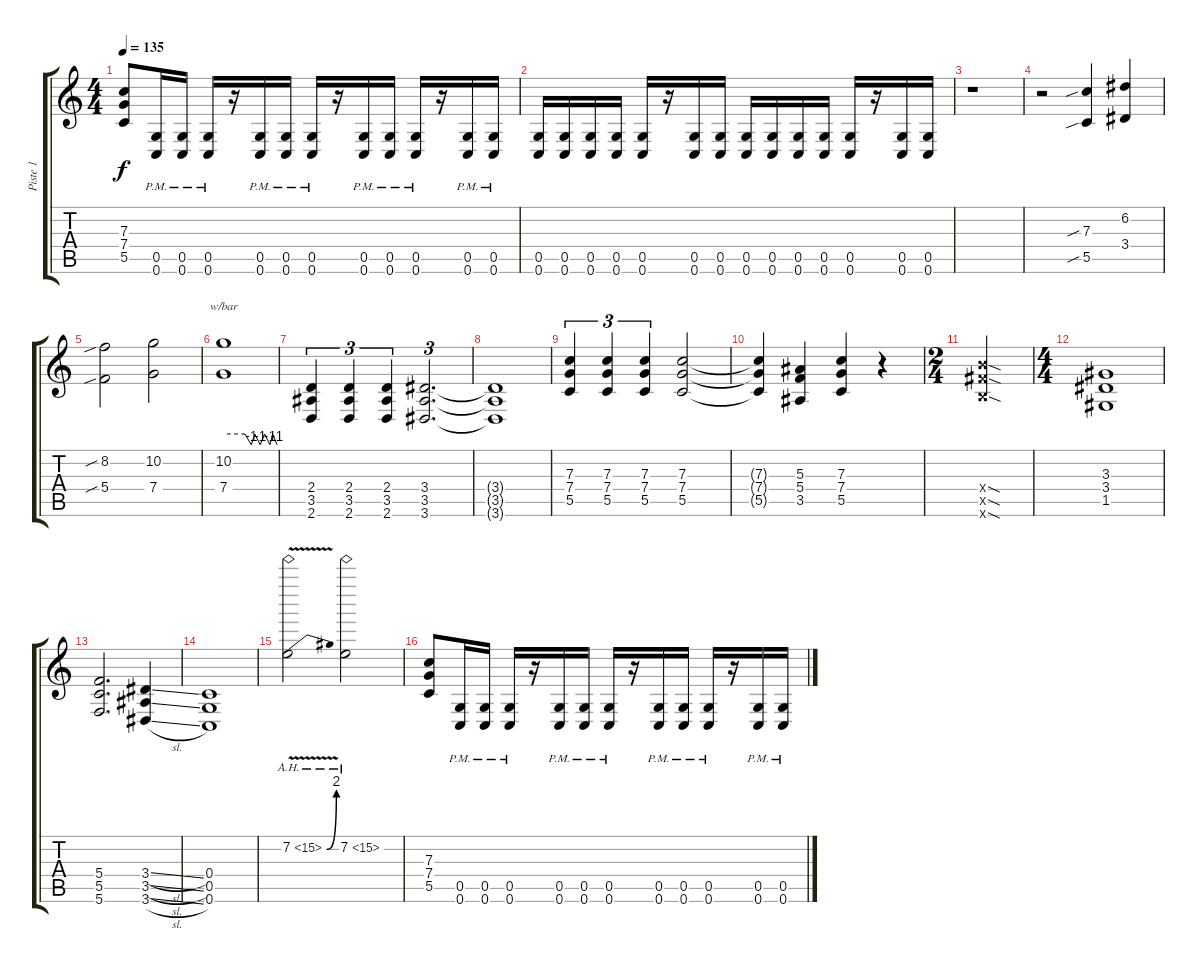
\track ("Piste 1" "Piste 1") {instrument overdrivenguitar}
\staff {score tabs}
\tuning (D4 A3 F3 C3 G2 C2) {hide}
\ts (4 4)
\tempo 135
\clef g2
\ks c
(7.3 7.4 5.5).8{dy f} (0.5{pm} 0.6{pm}).16 (0.5{pm} 0.6{pm}).16 (0.5{pm} 0.6{pm}).16 r.16 (0.5{pm} 0.6{pm}).16 (0.5{pm} 0.6{pm}).16 (0.5{pm} 0.6{pm}).16 r.16 (0.5{pm} 0.6{pm}).16 (0.5{pm} 0.6{pm}).16 (0.5{pm} 0.6{pm}).16 r.16 (0.5{pm} 0.6{pm}).16 (0.5{pm} 0.6{pm}).16 |
(0.5 0.6).16 (0.5 0.6).16 (0.5 0.6).16 (0.5 0.6).16 (0.5 0.6).16 r.16 (0.5 0.6).16 (0.5 0.6).16 (0.5 0.6).16 (0.5 0.6).16 (0.5 0.6).16 (0.5 0.6).16 (0.5 0.6).16 r.16 (0.5 0.6).16 (0.5 0.6).16 |
r.1 |
r.2 (7.3{sib} 5.5{sib}).4 (6.2 3.4).4 |
(8.2{sib} 5.4{sib}).2 (10.2 7.4).2 |
(10.2 7.4).1{tbe (custom default 0 0 24 0 31 -4 35 0 41 -4 46 0 52 -4 55 0 60 -4)} |
(2.4 3.5 2.6).4{tu (3 2)} (2.4 3.5 2.6).4{tu (3 2)} (2.4 3.5 2.6).4{tu (3 2)} (3.4 3.5 3.6).2{d tu (3 2)} |
(3.4{t} 3.5{t} 3.6{t}).1 |
(7.3 7.4 5.5).4{tu (3 2)} (7.3 7.4 5.5).4{tu (3 2)} (7.3 7.4 5.5).4{tu (3 2)} (7.3 7.4 5.5).2 |
(7.3{t} 7.4{t} 5.5{t}).4 (5.3 5.4 3.5).4 (7.3 7.4 5.5).4 r.4 |
\ts (2 4)
(11.4{sod x} 11.5{sod x} 11.6{sod x}).2 |
\ts (4 4)
(3.3 3.4 1.5).1 |
(5.4 5.5 5.6).2{d} (3.4{sl} 3.5{sl} 3.6{sl}).4 |
(0.4 0.5 0.6).1 |
7.2{be (bend 0 0 60 8) ah 8 v}.2 7.2{ah 8}.2 |
(7.3 7.4 5.5).8 (0.5{pm} 0.6{pm}).16 (0.5{pm} 0.6{pm}).16 (0.5{pm} 0.6{pm}).16 r.16 (0.5{pm} 0.6{pm}).16 (0.5{pm} 0.6{pm}).16 (0.5{pm} 0.6{pm}).16 r.16 (0.5{pm} 0.6{pm}).16 (0.5{pm} 0.6{pm}).16 (0.5{pm} 0.6{pm}).16 r.16 (0.5{pm} 0.6{pm}).16 (0.5{pm} 0.6{pm}).16
